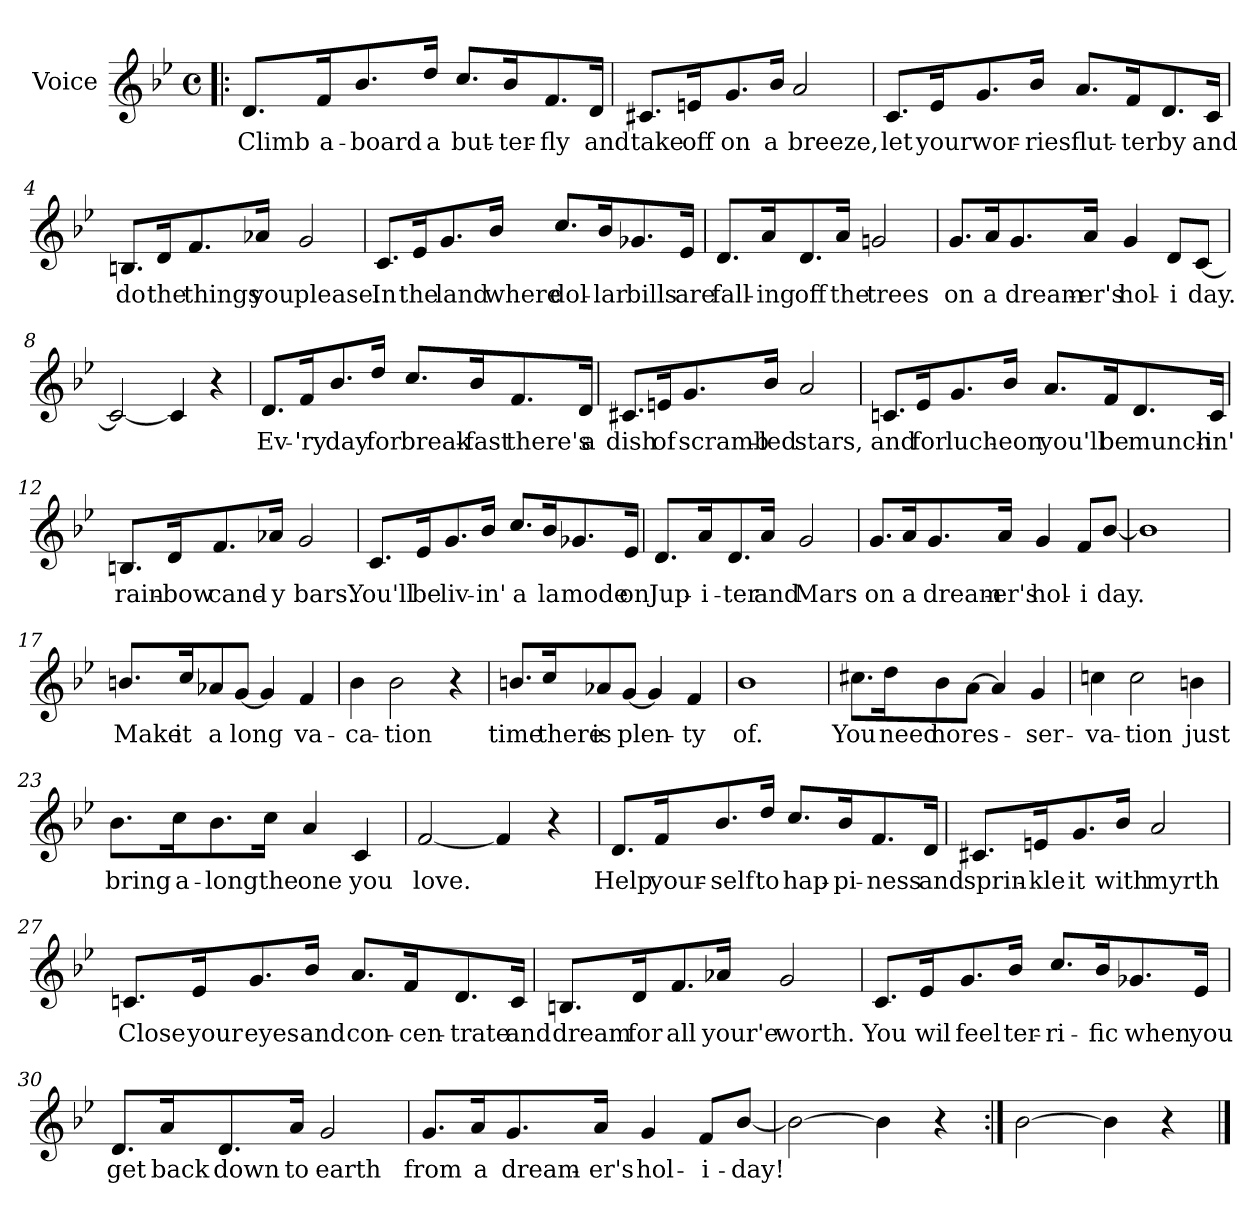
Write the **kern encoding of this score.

**kern	**text
*part1	*part1
*staff1	*staff1
*I"Voice	*
*I'Vo.	*
*clefG2	*
*k[b-e-]	*
*B-:	*
*M4/4	*
*met(c)	*
=1!|:	=1!|:
8.d/L	Climb
16f/K	a-
8.b-/	-board
16dd/Jk	a
8.cc/L	but-
16b-/K	-ter-
8.f/	-fly
16d/Jk	and
=2	=2
8.c#X/L	take
16en/K	off
8.g/	on
16b-/Jk	a
2a/	breeze,
=3	=3
8.c/L	let
16e-/K	your
8.g/	wor-
16b-/Jk	-ries
8.a/L	flut-
16f/K	-ter
8.d/	by
16c/Jk	and
!!LO:LB:g=z
=4	=4
8.Bn/L	do
16d/K	the
8.f/	things
16a-X/Jk	you
2g/	please.
=5	=5
8.c/L	In
16e-/K	the
8.g/	land
16b-/Jk	where
8.cc/L	dol-
16b-/K	-lar
8.g-X/	bills
16e-/Jk	are
=6	=6
8.d/L	fall-
16a/K	-ing
8.d/	off
16a/Jk	the
2gn/	trees
!!LO:LB:g=z
=7	=7
8.g/L	on
16a/K	a
8.g/	dream-
16a/Jk	-er's
4g/	hol-
8d/L	-i
[8c/J	day.
=8	=8
2c/_	.
4c/]	.
4r	.
=9	=9
8.d/L	Ev-
16f/K	-'ry
8.b-/	day
16dd/Jk	for
8.cc/L	break-
16b-/K	-fast
8.f/	there's
16d/Jk	a
!!LO:LB:g=z
=10	=10
8.c#X/L	dish
16en/K	of
8.g/	scramb-
16b-/Jk	-led
2a/	stars,
=11	=11
8.cn/L	and
16e-/K	for
8.g/	luch-
16b-/Jk	-eon
8.a/L	you'll
16f/K	be
8.d/	munch-
16c/Jk	-in'
=12	=12
8.Bn/L	rain-
16d/K	-bow
8.f/	cand-
16a-X/Jk	-y
2g/	bars.
!!LO:LB:g=z
=13	=13
8.c/L	You'll
16e-/K	be
8.g/	liv-
16b-/Jk	-in'
8.cc/L	a
16b-/K	la
8.g-X/	mode
16e-/Jk	on
=14	=14
8.d/L	Jup-
16a/K	-i-
8.d/	-ter
16a/Jk	and
2g/	Mars
=15	=15
8.g/L	on
16a/K	a
8.g/	dream-
16a/Jk	-er's
4g/	hol-
8f/L	-i
[8b-/J	day.
!!LO:LB:g=z
=16	=16
1b-]	.
=17	=17
8.bn/L	Make
16cc/K	it
8a-X/	a
[8g/J	long
4g/]	.
4f/	-va-
=18	=18
4b-\	-ca-
2b-\	-tion
4r	.
=19	=19
8.bn/L	time
16cc/K	there
8a-X/	is
[8g/J	plen-
4g/]	.
4f/	-ty
!!LO:LB:g=z
=20	=20
1b-	of.
=21	=21
8.cc#X\L	You
16dd\K	need
8b-\	no
[8a\J	res-
4a/]	.
4g/	-ser-
=22	=22
4ccn\	-va-
2cc\	-tion
4bn\	just
=23	=23
8.b-\L	bring
16cc\K	a-
8.b-\	-long
16cc\Jk	the
4a/	one
4c/	you
!!LO:LB:g=z
=24	=24
[2f/	love.
4f/]	.
4r	.
=25	=25
8.d/L	Help
16f/K	your-
8.b-/	-self
16dd/Jk	to
8.cc/L	hap-
16b-/K	-pi-
8.f/	-ness
16d/Jk	and
=26	=26
8.c#X/L	sprin-
16en/K	-kle
8.g/	it
16b-/Jk	with
2a/	myrth
!!LO:PB:g=z
=27	=27
8.cn/L	Close
16e-/K	your
8.g/	eyes
16b-/Jk	and
8.a/L	con-
16f/K	-cen-
8.d/	-trate
16c/Jk	and
=28	=28
8.Bn/L	dream
16d/K	for
8.f/	all
16a-X/Jk	your'e
2g/	worth.
!!LO:LB:g=z
=29	=29
8.c/L	You
16e-/K	wil
8.g/	feel
16b-/Jk	ter-
8.cc/L	-ri-
16b-/K	-fic
8.g-X/	when
16e-/Jk	you
=30	=30
8.d/L	get
16a/K	back
8.d/	down
16a/Jk	to
2g/	earth
!!LO:LB:g=z
=31	=31
8.g/L	from
16a/K	a
8.g/	dream-
16a/Jk	-er's
4g/	hol-
8f/L	-i-
[8b-/J	-day!
=32	=32
2b-\_	.
4b-\]	.
4r	.
=33:|!	=33:|!
[2b-\	.
4b-\]	.
4r	.
==	==
*-	*-
